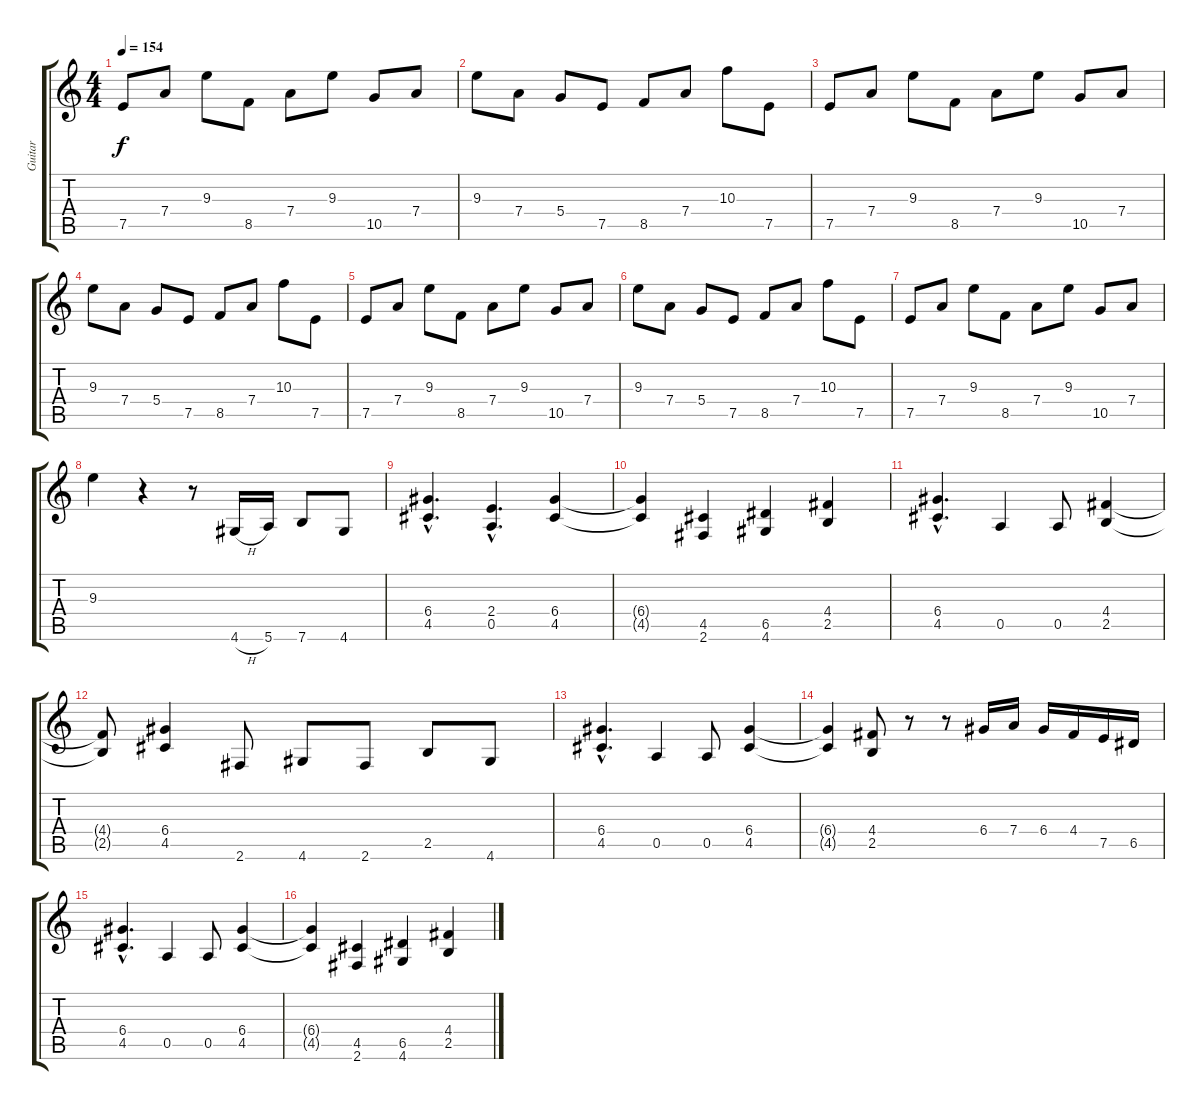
\track ("Guitar" "Guitar") {instrument distortionguitar}
\staff {score tabs}
\tuning (E4 B3 G3 D3 A2 E2) {hide}
\ts (4 4)
\tempo 154
\clef g2
\ks c
7.5.8{dy f} 7.4.8 9.3.8 8.5.8 7.4.8 9.3.8 10.5.8 7.4.8 |
9.3.8 7.4.8 5.4.8 7.5.8 8.5.8 7.4.8 10.3.8 7.5.8 |
7.5.8 7.4.8 9.3.8 8.5.8 7.4.8 9.3.8 10.5.8 7.4.8 |
9.3.8 7.4.8 5.4.8 7.5.8 8.5.8 7.4.8 10.3.8 7.5.8 |
7.5.8 7.4.8 9.3.8 8.5.8 7.4.8 9.3.8 10.5.8 7.4.8 |
9.3.8 7.4.8 5.4.8 7.5.8 8.5.8 7.4.8 10.3.8 7.5.8 |
7.5.8 7.4.8 9.3.8 8.5.8 7.4.8 9.3.8 10.5.8 7.4.8 |
9.3.4 r.4 r.8 4.6{h}.16 5.6.16 7.6.8 4.6.8 |
(6.4{hac} 4.5{hac}).4{d} (2.4{hac} 0.5{hac}).4{d} (6.4 4.5).4 |
(6.4{t} 4.5{t}).4 (4.5 2.6).4 (6.5 4.6).4 (4.4 2.5).4 |
(6.4{hac} 4.5{hac}).4{d} 0.5.4 0.5.8 (4.4 2.5).4 |
(4.4{t} 2.5{t}).8 (6.4 4.5).4 2.6.8 4.6.8 2.6.8 2.5.8 4.6.8 |
(6.4{hac} 4.5{hac}).4{d} 0.5.4 0.5.8 (6.4 4.5).4 |
(6.4{t} 4.5{t}).4 (4.4 2.5).8 r.8 r.8 6.4.16 7.4.16 6.4.16 4.4.16 7.5.16 6.5.16 |
(6.4{hac} 4.5{hac}).4{d} 0.5.4 0.5.8 (6.4 4.5).4 |
(6.4{t} 4.5{t}).4 (4.5 2.6).4 (6.5 4.6).4 (4.4 2.5).4
